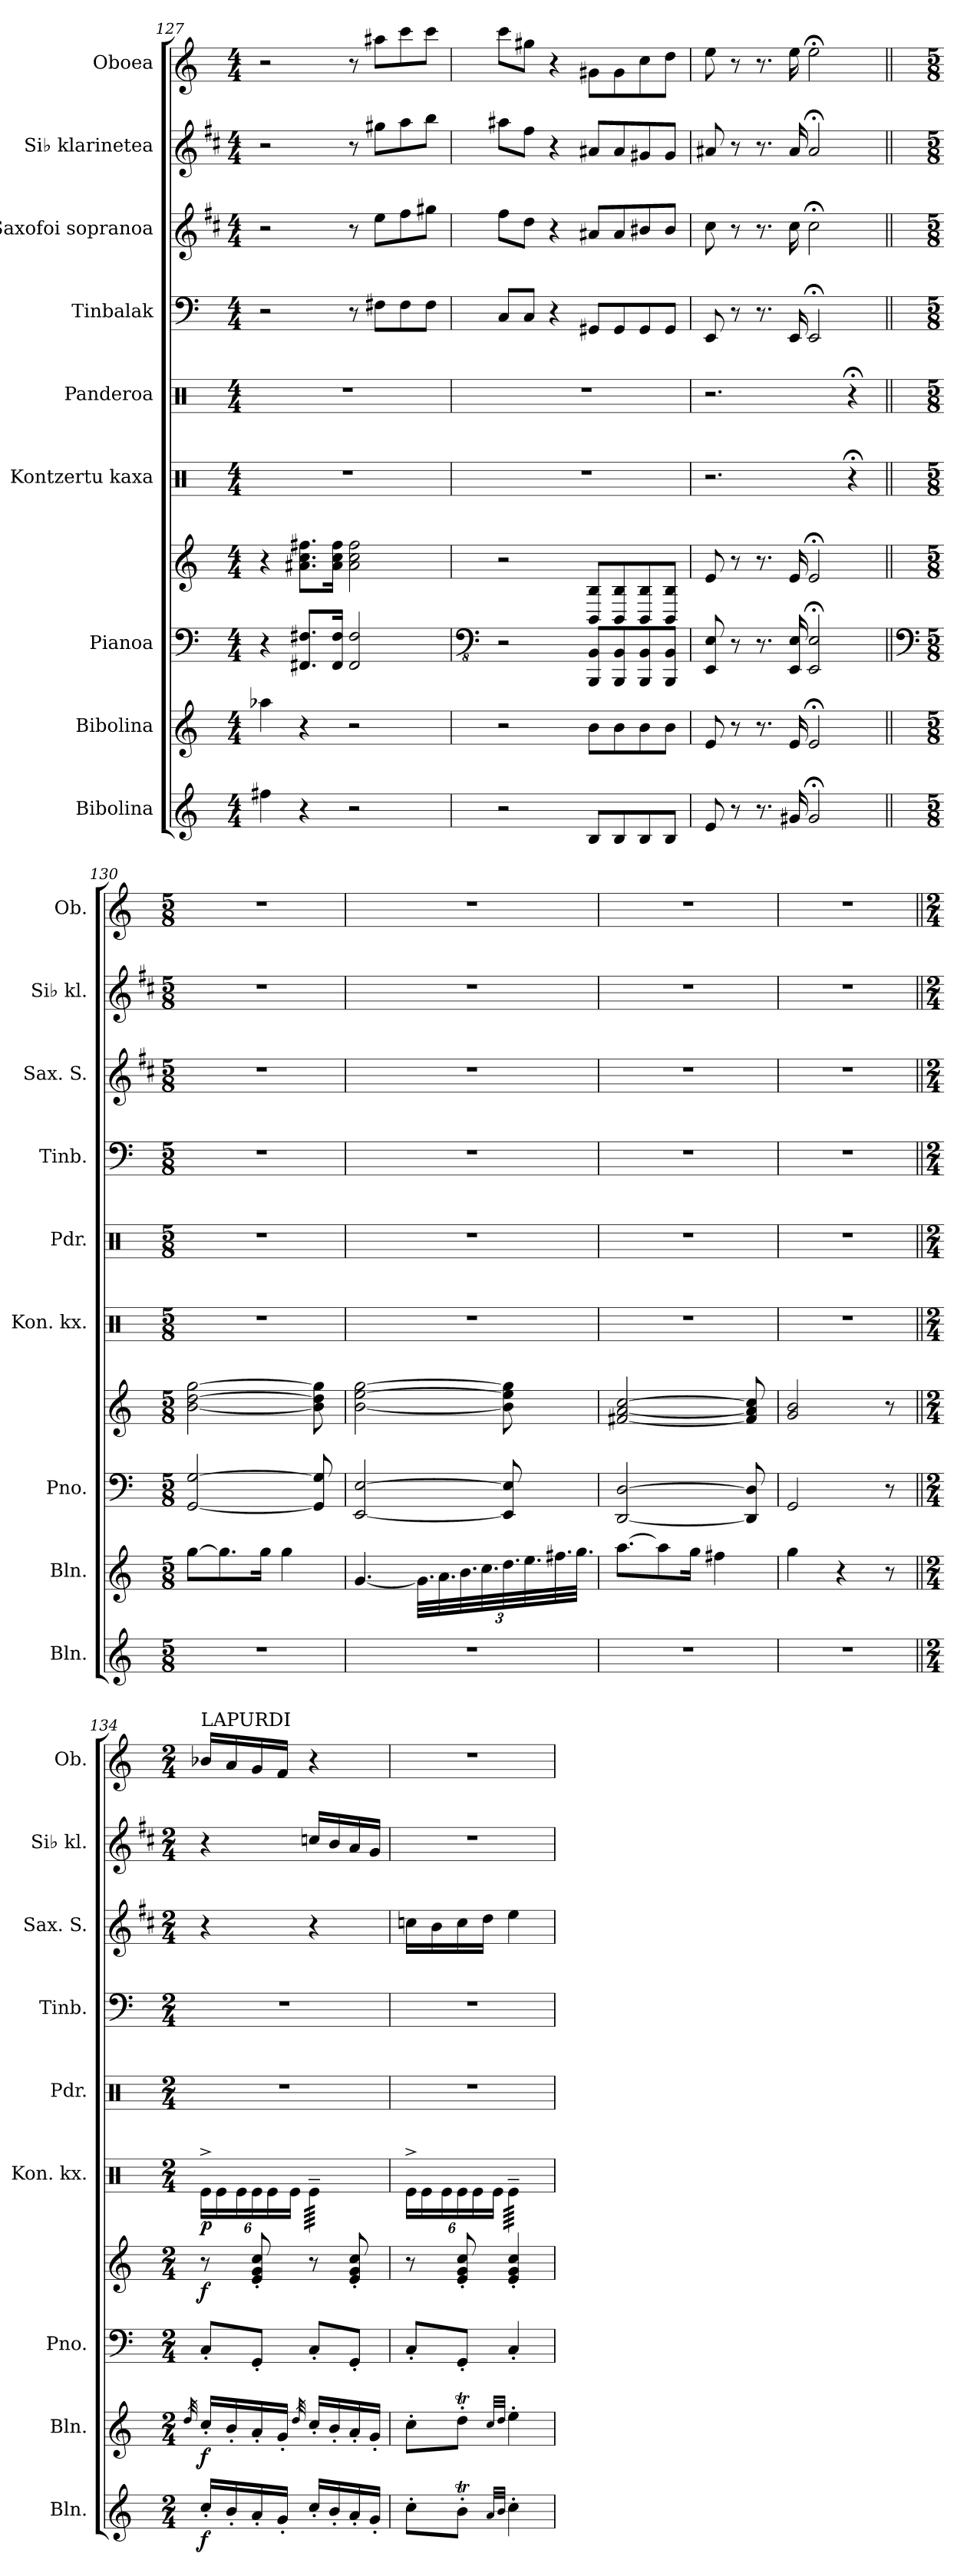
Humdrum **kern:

**kern	**dynam	**kern	**dynam	**kern	**kern	**dynam	**kern	**dynam	**kern	**kern	**kern	**kern	**kern
*part9	*part9	*part8	*part8	*part7	*part7	*part7	*part6	*part6	*part5	*part4	*part3	*part2	*part1
*staff10	*staff10	*staff9	*staff9	*staff8	*staff7	*staff7/8	*staff6	*staff6	*staff5	*staff4	*staff3	*staff2	*staff1
*I"Bibolina	*	*I"Bibolina	*	*I"Pianoa	*	*	*I"Kontzertu kaxa	*	*I"Panderoa	*I"Tinbalak	*I"Saxofoi sopranoa	*I"Si♭ klarinetea	*I"Oboea
*I'Bln.	*	*I'Bln.	*	*I'Pno.	*	*	*I'Kon. kx.	*	*I'Pdr.	*I'Tinb.	*I'Sax. S.	*I'Si♭ kl.	*I'Ob.
!!LO:PB:g=z
*clefG2	*	*clefG2	*	*clefF4	*clefG2	*	*clefX	*	*clefX	*clefF4	*clefG2	*clefG2	*clefG2
*	*	*	*	*	*	*	*	*	*	*	*ITrd1c2	*ITrd1c2	*
*k[]	*	*k[]	*	*k[]	*k[]	*	*k[]	*	*k[]	*k[]	*k[]	*k[]	*k[]
*M4/4	*	*M4/4	*	*M4/4	*M4/4	*	*M4/4	*	*M4/4	*M4/4	*M4/4	*M4/4	*M4/4
=127	=127	=127	=127	=127	=127	=127	=127	=127	=127	=127	=127	=127	=127
4ff#X\	.	4aa-X\	.	4r	4r	.	1r	.	1r	2r	2r	2r	2r
4r	.	4r	.	8.FF#X/ 8.F#X/L	8.a#X\ 8.cc\ 8.ff#X\L	.	.	.	.	.	.	.	.
.	.	.	.	16FF#/ 16F#/Jk	16a#\ 16cc\ 16ff#\Jk	.	.	.	.	.	.	.	.
2r	.	2r	.	2FF#/ 2F#/	2a#\ 2cc\ 2ff#\	.	.	.	.	8r	8r	8r	8r
.	.	.	.	.	.	.	.	.	.	8F#X\L	8dd\L	8ff#X\L	8aa#X\L
.	.	.	.	.	.	.	.	.	.	8F#\	8ee\	8gg\	8ccc\
.	.	.	.	.	.	.	.	.	.	8F#\J	8ff#X\J	8aa\J	8ccc\J
=128	=128	=128	=128	=128	=128	=128	=128	=128	=128	=128	=128	=128	=128
*	*	*	*	*clefFv4	*	*	*	*	*	*	*	*	*
2r	.	2r	.	2r	2r	.	1r	.	1r	8C/L	8ee\L	8gg#X\L	8ccc\L
.	.	.	.	.	.	.	.	.	.	8C/J	8cc\J	8ee\J	8gg#X\J
.	.	.	.	.	.	.	.	.	.	4r	4r	4r	4r
8B/L	.	8b\L	.	8BBBB/ 8BBB/L	8BB/ 8B/L	.	.	.	.	8GG#X/L	8g#X/L	8g#X/L	8g#X\L
8B/	.	8b\	.	8BBBB/ 8BBB/	8BB/ 8B/	.	.	.	.	8GG#/	8g#/	8g#/	8g#\
8B/	.	8b\	.	8BBBB/ 8BBB/	8BB/ 8B/	.	.	.	.	8GG#/	8a#X/	8f#X/	8cc\
8B/J	.	8b\J	.	8BBBB/ 8BBB/J	8BB/ 8B/J	.	.	.	.	8GG#/J	8a#/J	8f#/J	8dd\J
=129	=129	=129	=129	=129	=129	=129	=129	=129	=129	=129	=129	=129	=129
8e/	.	8e/	.	8EEE/ 8EE/	8e/	.	2.r	.	2.r	8EE/	8b\	8g#X/	8ee\
8r	.	8r	.	8r	8r	.	.	.	.	8r	8r	8r	8r
8.r	.	8.r	.	8.r	8.r	.	.	.	.	8.r	8.r	8.r	8.r
16g#X/	.	16e/	.	16EEE/ 16EE/	16e/	.	.	.	.	16EE/	16b\	16g#/	16ee\
2g#;</	.	2e;</	.	2EEE/;< 2EE/;<	2e;</	.	.	.	.	2EE;</	2b;<\	2g#;</	2ee;<\
.	.	.	.	.	.	.	4r;<	.	4r;<	.	.	.	.
=130||	=130||	=130||	=130||	=130||	=130||	=130||	=130||	=130||	=130||	=130||	=130||	=130||	=130||
*	*	*	*	*clefF4	*	*	*	*	*	*	*	*	*
*M5/8	*	*M5/8	*	*M5/8	*M5/8	*	*M5/8	*	*M5/8	*M5/8	*M5/8	*M5/8	*M5/8
8%5r	.	[8gg\L	.	[2GG/ [2G/	[2b\ [2dd\ [2gg\	.	8%5r	.	8%5r	8%5r	8%5r	8%5r	8%5r
.	.	8.gg\]	.	.	.	.	.	.	.	.	.	.	.
.	.	16gg\Jk	.	.	.	.	.	.	.	.	.	.	.
.	.	4gg\	.	.	.	.	.	.	.	.	.	.	.
.	.	.	.	8GG/] 8G/]	8b\] 8dd\] 8gg\]	.	.	.	.	.	.	.	.
!!LO:PB:g=z
=131	=131	=131	=131	=131	=131	=131	=131	=131	=131	=131	=131	=131	=131
8%5r	.	[4.g/	.	[2EE/ [2E/	[2b\ [2ee\ [2gg\	.	8%5r	.	8%5r	8%5r	8%5r	8%5r	8%5r
*	*	*Xbrackettup	*	*	*	*	*	*	*	*	*	*	*
.	.	48.g\LLL]	.	.	.	.	.	.	.	.	.	.	.
.	.	48.a\	.	.	.	.	.	.	.	.	.	.	.
.	.	48.b\	.	.	.	.	.	.	.	.	.	.	.
.	.	48.cc\	.	.	.	.	.	.	.	.	.	.	.
.	.	48.dd\	.	8EE/] 8E/]	8b\] 8ee\] 8gg\]	.	.	.	.	.	.	.	.
.	.	48.ee\	.	.	.	.	.	.	.	.	.	.	.
.	.	48.ff#X\	.	.	.	.	.	.	.	.	.	.	.
.	.	48.gg\JJJ	.	.	.	.	.	.	.	.	.	.	.
=132	=132	=132	=132	=132	=132	=132	=132	=132	=132	=132	=132	=132	=132
8%5r	.	[8.aa\L	.	[2DD/ [2D/	[2f#X/ [2a/ [2cc/	.	8%5r	.	8%5r	8%5r	8%5r	8%5r	8%5r
.	.	8aa\]	.	.	.	.	.	.	.	.	.	.	.
.	.	16gg\Jk	.	.	.	.	.	.	.	.	.	.	.
.	.	4ff#X\	.	.	.	.	.	.	.	.	.	.	.
.	.	.	.	8DD/] 8D/]	8f#/] 8a/] 8cc/]	.	.	.	.	.	.	.	.
=133	=133	=133	=133	=133	=133	=133	=133	=133	=133	=133	=133	=133	=133
8%5r	.	4gg\	.	2GG/	2g/ 2b/	.	8%5r	.	8%5r	8%5r	8%5r	8%5r	8%5r
.	.	4r	.	.	.	.	.	.	.	.	.	.	.
.	.	8r	.	8r	8r	.	.	.	.	.	.	.	.
=134||	=134||	=134||	=134||	=134||	=134||	=134||	=134||	=134||	=134||	=134||	=134||	=134||	=134||
*M2/4	*	*M2/4	*	*M2/4	*M2/4	*	*M2/4	*	*M2/4	*M2/4	*M2/4	*M2/4	*M2/4
.	.	32qdd/	.	.	.	.	.	.	.	.	.	.	.
*	*	*	*	*	*	*	*Xbrackettup	*	*	*	*	*	*
!	!	!	!	!	!	!	!	!	!	!	!	!	!LO:TX:a:t=LAPURDI
!	!LO:DY:b	!	!LO:DY:b	!	!	!LO:DY:b	!	!LO:DY:b	!	!	!	!	!
16cc'/LL	f	16cc'/LL	f	8C'/L	8r	f	24Re^\LL	p	2r	2r	4r	4r	16b-X/LL
.	.	.	.	.	.	.	24Re\	.	.	.	.	.	.
16b'/	.	16b'/	.	.	.	.	.	.	.	.	.	.	16a/
.	.	.	.	.	.	.	24Re\	.	.	.	.	.	.
16a'/	.	16a'/	.	8GG'/J	8e/' 8g/' 8cc/'	.	24Re\	.	.	.	.	.	16g/
.	.	.	.	.	.	.	24Re\	.	.	.	.	.	.
16g'/JJ	.	16g'/JJ	.	.	.	.	.	.	.	.	.	.	16f/JJ
.	.	.	.	.	.	.	24Re\JJ	.	.	.	.	.	.
.	.	32qdd/	.	.	.	.	.	.	.	.	.	.	.
*	*	*	*	*	*	*	*tremolo	*	*	*	*	*	*
16cc'/LL	.	16cc'/LL	.	8C'/L	8r	.	64Re~\LLLL	.	.	.	4r	16b-X/LL	4r
.	.	.	.	.	.	.	64Re~\	.	.	.	.	.	.
.	.	.	.	.	.	.	64Re~\	.	.	.	.	.	.
.	.	.	.	.	.	.	64Re~\	.	.	.	.	.	.
16b'/	.	16b'/	.	.	.	.	64Re~\	.	.	.	.	16a/	.
.	.	.	.	.	.	.	64Re~\	.	.	.	.	.	.
.	.	.	.	.	.	.	64Re~\	.	.	.	.	.	.
.	.	.	.	.	.	.	64Re~\	.	.	.	.	.	.
16a'/	.	16a'/	.	8GG'/J	8e/' 8g/' 8cc/'	.	64Re~\	.	.	.	.	16g/	.
.	.	.	.	.	.	.	64Re~\	.	.	.	.	.	.
.	.	.	.	.	.	.	64Re~\	.	.	.	.	.	.
.	.	.	.	.	.	.	64Re~\	.	.	.	.	.	.
16g'/JJ	.	16g'/JJ	.	.	.	.	64Re~\	.	.	.	.	16f/JJ	.
.	.	.	.	.	.	.	64Re~\	.	.	.	.	.	.
.	.	.	.	.	.	.	64Re~\	.	.	.	.	.	.
.	.	.	.	.	.	.	64Re~\JJJJ	.	.	.	.	.	.
*	*	*	*	*	*	*	*Xtremolo	*	*	*	*	*	*
!!LO:PB:g=z
=135	=135	=135	=135	=135	=135	=135	=135	=135	=135	=135	=135	=135	=135
8cc'\L	.	8cc'\L	.	8C'/L	8r	.	24Re^\LL	.	2r	2r	16b-X\LL	2r	2r
.	.	.	.	.	.	.	24Re\	.	.	.	.	.	.
.	.	.	.	.	.	.	.	.	.	.	16a\	.	.
.	.	.	.	.	.	.	24Re\	.	.	.	.	.	.
8bt'\J	.	8ddT'\J	.	8GG'/J	8e/' 8g/' 8cc/'	.	24Re\	.	.	.	16b-\	.	.
.	.	.	.	.	.	.	24Re\	.	.	.	.	.	.
.	.	.	.	.	.	.	.	.	.	.	16cc\JJ	.	.
.	.	.	.	.	.	.	24Re\JJ	.	.	.	.	.	.
32qa/LLL	.	32qcc/LLL	.	.	.	.	.	.	.	.	.	.	.
32qb/JJJ	.	32qdd/JJJ	.	.	.	.	.	.	.	.	.	.	.
*	*	*	*	*	*	*	*tremolo	*	*	*	*	*	*
4cc'\	.	4ee'\	.	4C'/	4e/' 4g/' 4cc/'	.	64Re~\LLLL	.	.	.	4dd\	.	.
.	.	.	.	.	.	.	64Re~\	.	.	.	.	.	.
.	.	.	.	.	.	.	64Re~\	.	.	.	.	.	.
.	.	.	.	.	.	.	64Re~\	.	.	.	.	.	.
.	.	.	.	.	.	.	64Re~\	.	.	.	.	.	.
.	.	.	.	.	.	.	64Re~\	.	.	.	.	.	.
.	.	.	.	.	.	.	64Re~\	.	.	.	.	.	.
.	.	.	.	.	.	.	64Re~\	.	.	.	.	.	.
.	.	.	.	.	.	.	64Re~\	.	.	.	.	.	.
.	.	.	.	.	.	.	64Re~\	.	.	.	.	.	.
.	.	.	.	.	.	.	64Re~\	.	.	.	.	.	.
.	.	.	.	.	.	.	64Re~\	.	.	.	.	.	.
.	.	.	.	.	.	.	64Re~\	.	.	.	.	.	.
.	.	.	.	.	.	.	64Re~\	.	.	.	.	.	.
.	.	.	.	.	.	.	64Re~\	.	.	.	.	.	.
.	.	.	.	.	.	.	64Re~\JJJJ	.	.	.	.	.	.
*	*	*	*	*	*	*	*Xtremolo	*	*	*	*	*	*
=	=	=	=	=	=	=	=	=	=	=	=	=	=
*-	*-	*-	*-	*-	*-	*-	*-	*-	*-	*-	*-	*-	*-
